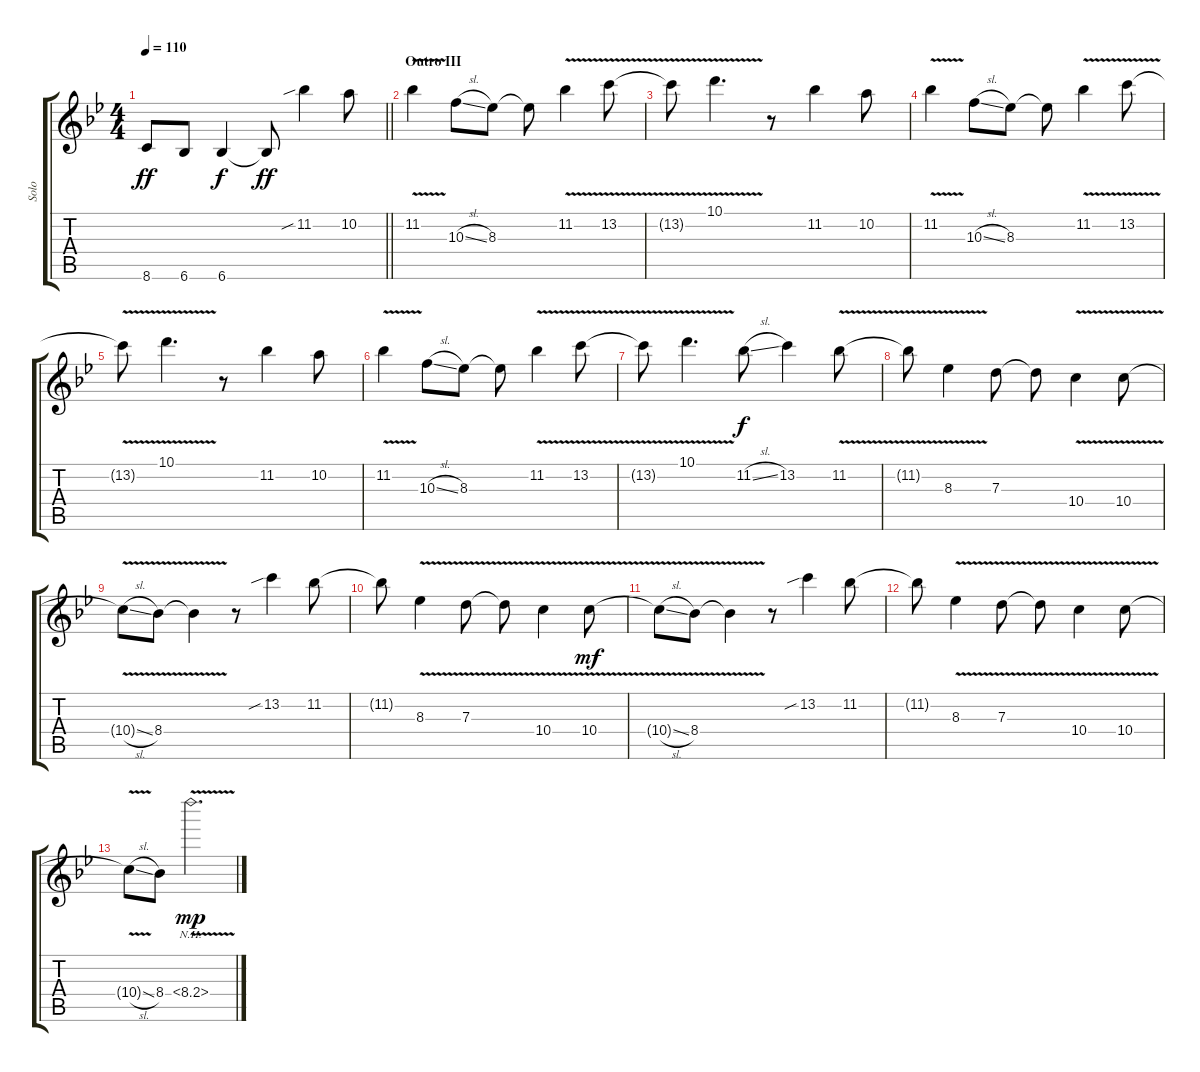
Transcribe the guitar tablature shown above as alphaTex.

\track ("Solo" "Solo") {instrument acousticguitarsteel}
\staff {score tabs}
\tuning (E4 B3 G3 D3 A2 E2) {hide}
\ts (4 4)
\tempo 110
\clef g2
\barLineRight lightlight
\ks gminor
8.6{t}.8{dy ff} 6.6.8 6.6.4{dy f} 6.6{t}.8{dy ff} 11.2{sib}.4 10.2.8 |
\section ("" "Outro III")
11.2{v}.4 10.3{sl}.8 8.3.8 8.3{t}.8 11.2{v}.4 13.2{v}.8 |
13.2{t}.8 10.1{v}.4{d} r.8 11.2.4 10.2.8 |
11.2{v}.4 10.3{sl}.8 8.3.8 8.3{t}.8 11.2{v}.4 13.2{v}.8 |
13.2{t}.8 10.1{v}.4{d} r.8 11.2.4 10.2.8 |
11.2{v}.4 10.3{sl}.8 8.3.8 8.3{t}.8 11.2{v}.4 13.2{v}.8 |
13.2{t}.8 10.1{v}.4{d} 11.2{sl}.8{dy f} 13.2.4 11.2{v}.8 |
11.2{t}.8 8.3{v}.4 7.3.8 7.3{t}.8 10.4{v}.4 10.4{v}.8 |
10.4{sl t}.8 8.4{v}.8 8.4{t}.4 r.8 13.2{sib}.4 11.2.8 |
11.2{t}.8 8.3{v}.4 7.3{v}.8 7.3{t}.8 10.4{v}.4 10.4{v}.8{dy mf} |
10.4{sl t}.8 8.4{v}.8 8.4{t}.4 r.8 13.2{sib}.4 11.2.8 |
11.2{t}.8 8.3{v}.4 7.3{v}.8 7.3{t}.8 10.4{v}.4 10.4{v}.8 |
10.4{sl t}.8 8.4.8 8.4{nh v}.2{d dy mp}
